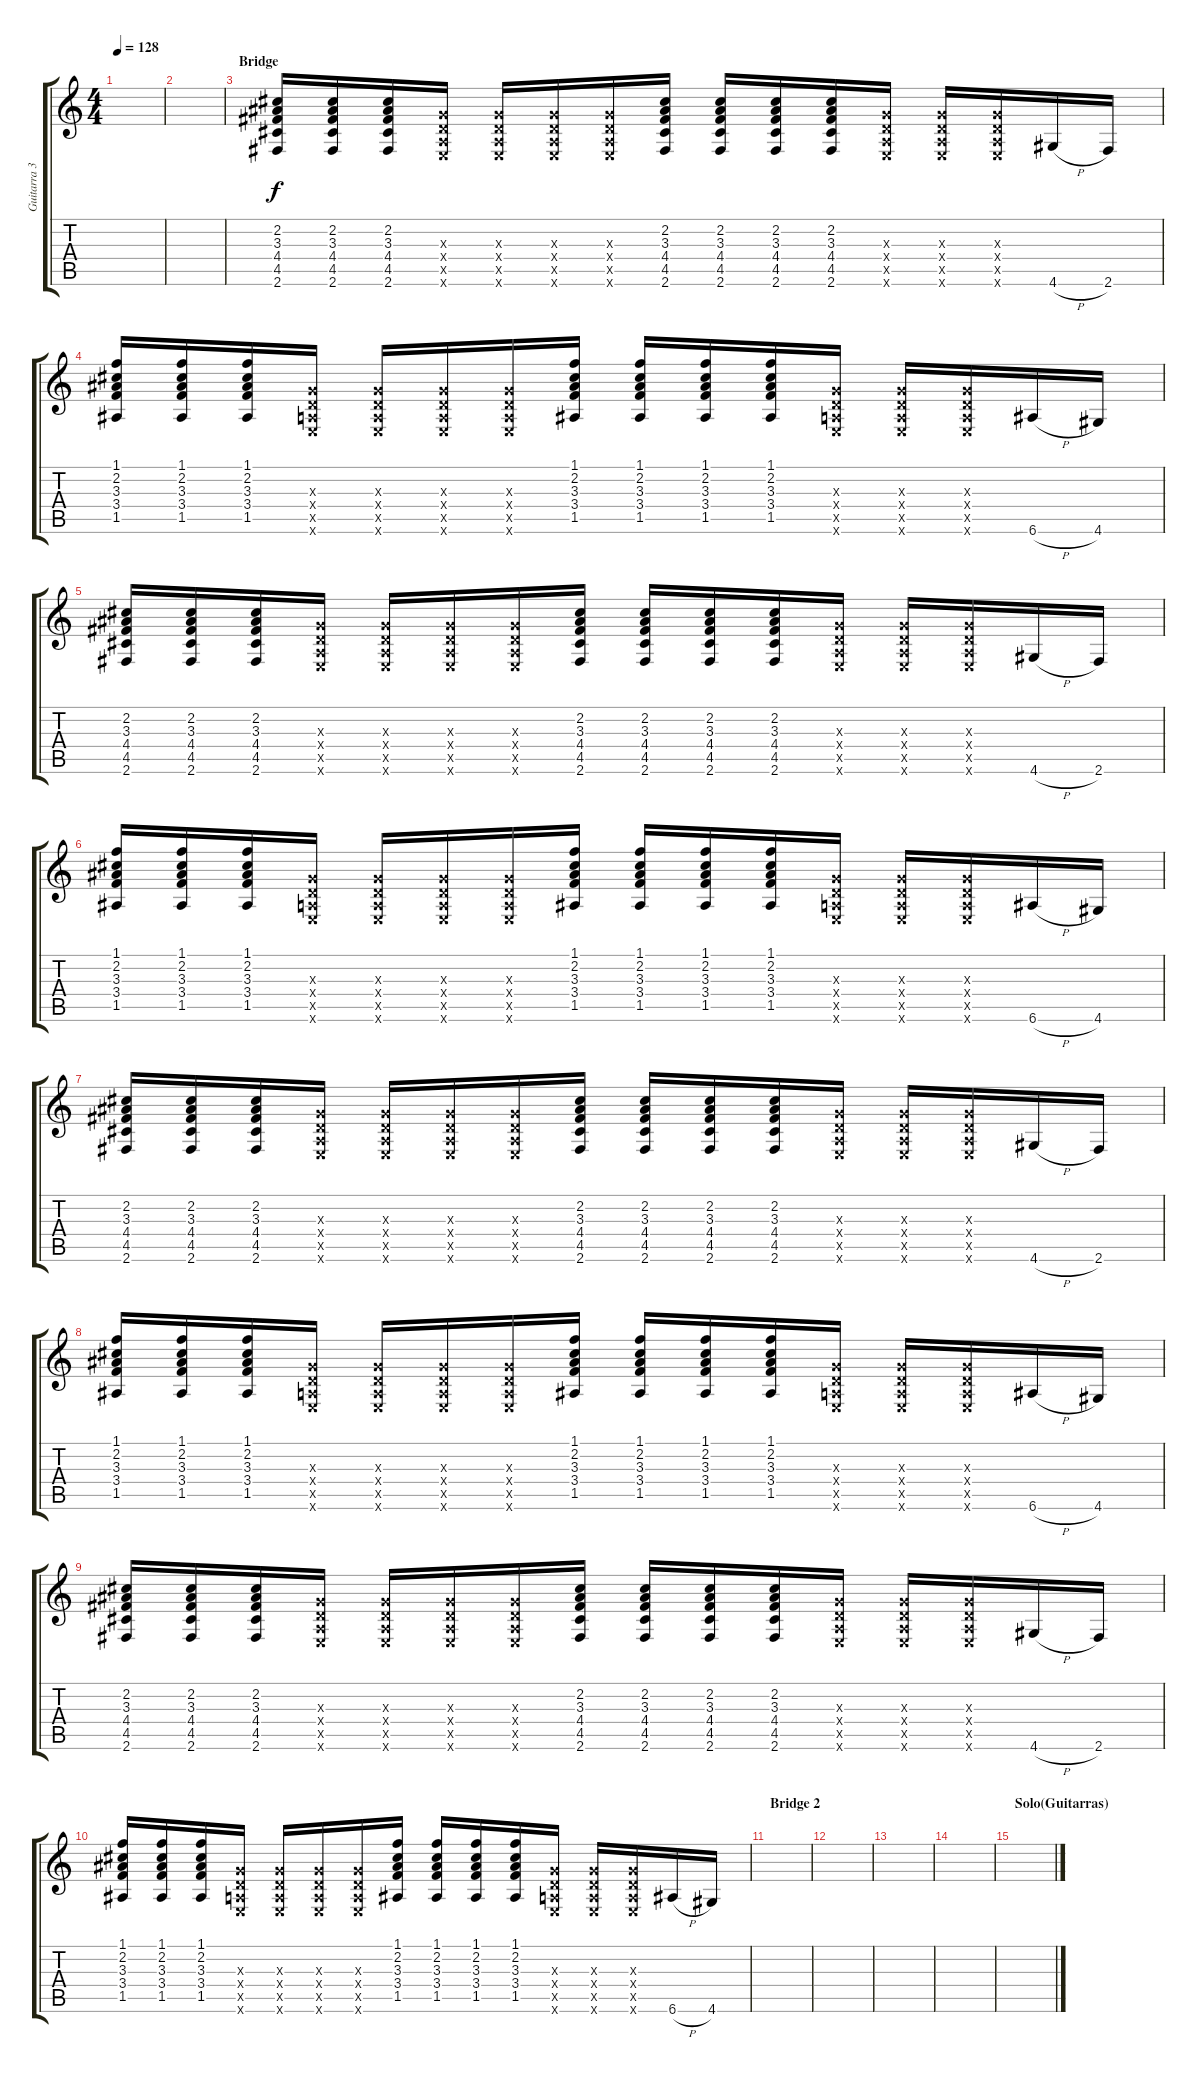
\track ("Guitarra 3" "Guitarra 3") {instrument electricguitarjazz}
\staff {score tabs}
\tuning (E4 B3 G3 D3 A2 E2) {hide}
\ts (4 4)
\tempo 128
\clef g2
\ks c
|
|
\section ("" "Bridge")
(2.2 3.3 4.4 4.5 2.6).16 (2.2 3.3 4.4 4.5 2.6).16 (2.2 3.3 4.4 4.5 2.6).16 (0.3{x} 0.4{x} 0.5{x} 0.6{x}).16 (0.3{x} 0.4{x} 0.5{x} 0.6{x}).16 (0.3{x} 0.4{x} 0.5{x} 0.6{x}).16 (0.3{x} 0.4{x} 0.5{x} 0.6{x}).16 (2.2 3.3 4.4 4.5 2.6).16 (2.2 3.3 4.4 4.5 2.6).16 (2.2 3.3 4.4 4.5 2.6).16 (2.2 3.3 4.4 4.5 2.6).16 (0.3{x} 0.4{x} 0.5{x} 0.6{x}).16 (0.3{x} 0.4{x} 0.5{x} 0.6{x}).16 (0.3{x} 0.4{x} 0.5{x} 0.6{x}).16 4.6{h}.16 2.6.16 |
(1.1 2.2 3.3 3.4 1.5).16 (1.1 2.2 3.3 3.4 1.5).16 (1.1 2.2 3.3 3.4 1.5).16 (0.3{x} 0.4{x} 0.5{x} 0.6{x}).16 (0.3{x} 0.4{x} 0.5{x} 0.6{x}).16 (0.3{x} 0.4{x} 0.5{x} 0.6{x}).16 (0.3{x} 0.4{x} 0.5{x} 0.6{x}).16 (1.1 2.2 3.3 3.4 1.5).16 (1.1 2.2 3.3 3.4 1.5).16 (1.1 2.2 3.3 3.4 1.5).16 (1.1 2.2 3.3 3.4 1.5).16 (0.3{x} 0.4{x} 0.5{x} 0.6{x}).16 (0.3{x} 0.4{x} 0.5{x} 0.6{x}).16 (0.3{x} 0.4{x} 0.5{x} 0.6{x}).16 6.6{h}.16 4.6.16 |
(2.2 3.3 4.4 4.5 2.6).16 (2.2 3.3 4.4 4.5 2.6).16 (2.2 3.3 4.4 4.5 2.6).16 (0.3{x} 0.4{x} 0.5{x} 0.6{x}).16 (0.3{x} 0.4{x} 0.5{x} 0.6{x}).16 (0.3{x} 0.4{x} 0.5{x} 0.6{x}).16 (0.3{x} 0.4{x} 0.5{x} 0.6{x}).16 (2.2 3.3 4.4 4.5 2.6).16 (2.2 3.3 4.4 4.5 2.6).16 (2.2 3.3 4.4 4.5 2.6).16 (2.2 3.3 4.4 4.5 2.6).16 (0.3{x} 0.4{x} 0.5{x} 0.6{x}).16 (0.3{x} 0.4{x} 0.5{x} 0.6{x}).16 (0.3{x} 0.4{x} 0.5{x} 0.6{x}).16 4.6{h}.16 2.6.16 |
(1.1 2.2 3.3 3.4 1.5).16 (1.1 2.2 3.3 3.4 1.5).16 (1.1 2.2 3.3 3.4 1.5).16 (0.3{x} 0.4{x} 0.5{x} 0.6{x}).16 (0.3{x} 0.4{x} 0.5{x} 0.6{x}).16 (0.3{x} 0.4{x} 0.5{x} 0.6{x}).16 (0.3{x} 0.4{x} 0.5{x} 0.6{x}).16 (1.1 2.2 3.3 3.4 1.5).16 (1.1 2.2 3.3 3.4 1.5).16 (1.1 2.2 3.3 3.4 1.5).16 (1.1 2.2 3.3 3.4 1.5).16 (0.3{x} 0.4{x} 0.5{x} 0.6{x}).16 (0.3{x} 0.4{x} 0.5{x} 0.6{x}).16 (0.3{x} 0.4{x} 0.5{x} 0.6{x}).16 6.6{h}.16 4.6.16 |
(2.2 3.3 4.4 4.5 2.6).16 (2.2 3.3 4.4 4.5 2.6).16 (2.2 3.3 4.4 4.5 2.6).16 (0.3{x} 0.4{x} 0.5{x} 0.6{x}).16 (0.3{x} 0.4{x} 0.5{x} 0.6{x}).16 (0.3{x} 0.4{x} 0.5{x} 0.6{x}).16 (0.3{x} 0.4{x} 0.5{x} 0.6{x}).16 (2.2 3.3 4.4 4.5 2.6).16 (2.2 3.3 4.4 4.5 2.6).16 (2.2 3.3 4.4 4.5 2.6).16 (2.2 3.3 4.4 4.5 2.6).16 (0.3{x} 0.4{x} 0.5{x} 0.6{x}).16 (0.3{x} 0.4{x} 0.5{x} 0.6{x}).16 (0.3{x} 0.4{x} 0.5{x} 0.6{x}).16 4.6{h}.16 2.6.16 |
(1.1 2.2 3.3 3.4 1.5).16 (1.1 2.2 3.3 3.4 1.5).16 (1.1 2.2 3.3 3.4 1.5).16 (0.3{x} 0.4{x} 0.5{x} 0.6{x}).16 (0.3{x} 0.4{x} 0.5{x} 0.6{x}).16 (0.3{x} 0.4{x} 0.5{x} 0.6{x}).16 (0.3{x} 0.4{x} 0.5{x} 0.6{x}).16 (1.1 2.2 3.3 3.4 1.5).16 (1.1 2.2 3.3 3.4 1.5).16 (1.1 2.2 3.3 3.4 1.5).16 (1.1 2.2 3.3 3.4 1.5).16 (0.3{x} 0.4{x} 0.5{x} 0.6{x}).16 (0.3{x} 0.4{x} 0.5{x} 0.6{x}).16 (0.3{x} 0.4{x} 0.5{x} 0.6{x}).16 6.6{h}.16 4.6.16 |
(2.2 3.3 4.4 4.5 2.6).16 (2.2 3.3 4.4 4.5 2.6).16 (2.2 3.3 4.4 4.5 2.6).16 (0.3{x} 0.4{x} 0.5{x} 0.6{x}).16 (0.3{x} 0.4{x} 0.5{x} 0.6{x}).16 (0.3{x} 0.4{x} 0.5{x} 0.6{x}).16 (0.3{x} 0.4{x} 0.5{x} 0.6{x}).16 (2.2 3.3 4.4 4.5 2.6).16 (2.2 3.3 4.4 4.5 2.6).16 (2.2 3.3 4.4 4.5 2.6).16 (2.2 3.3 4.4 4.5 2.6).16 (0.3{x} 0.4{x} 0.5{x} 0.6{x}).16 (0.3{x} 0.4{x} 0.5{x} 0.6{x}).16 (0.3{x} 0.4{x} 0.5{x} 0.6{x}).16 4.6{h}.16 2.6.16 |
(1.1 2.2 3.3 3.4 1.5).16 (1.1 2.2 3.3 3.4 1.5).16 (1.1 2.2 3.3 3.4 1.5).16 (0.3{x} 0.4{x} 0.5{x} 0.6{x}).16 (0.3{x} 0.4{x} 0.5{x} 0.6{x}).16 (0.3{x} 0.4{x} 0.5{x} 0.6{x}).16 (0.3{x} 0.4{x} 0.5{x} 0.6{x}).16 (1.1 2.2 3.3 3.4 1.5).16 (1.1 2.2 3.3 3.4 1.5).16 (1.1 2.2 3.3 3.4 1.5).16 (1.1 2.2 3.3 3.4 1.5).16 (0.3{x} 0.4{x} 0.5{x} 0.6{x}).16 (0.3{x} 0.4{x} 0.5{x} 0.6{x}).16 (0.3{x} 0.4{x} 0.5{x} 0.6{x}).16 6.6{h}.16 4.6.16 |
\section ("" "Bridge 2")
|
|
|
|
\section ("" "Solo(Guitarras)")
